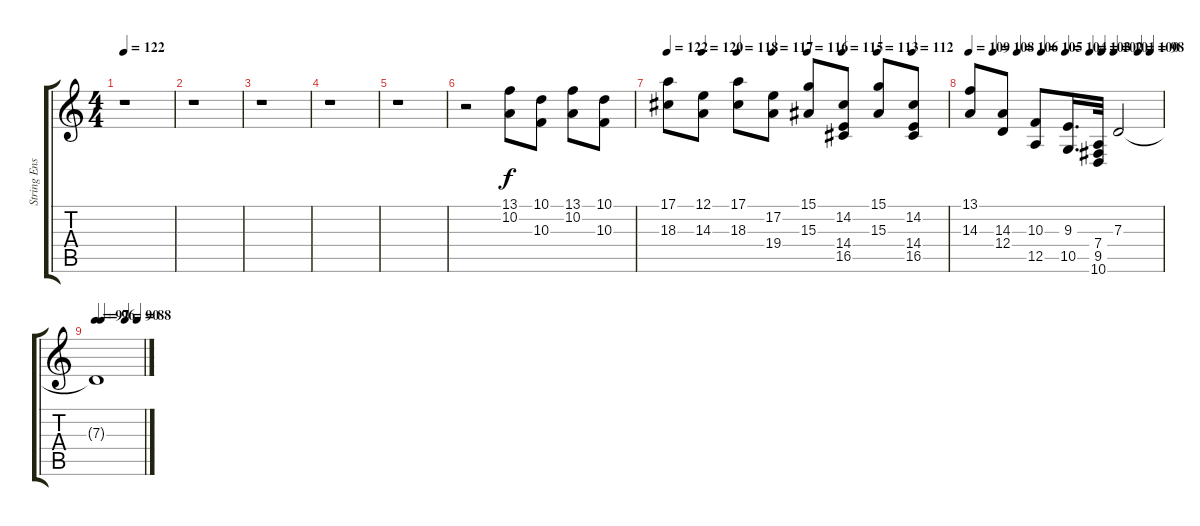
\track ("String Ensemble 2" "String Ens") {instrument stringensemble1}
\staff {score tabs}
\tuning (E4 B3 G3 D3 A2 E2) {hide}
\ts (4 4)
\tempo 122
\clef g2
\ks c
r.1{dy f instrument stringensemble1} |
r.1 |
r.1 |
r.1 |
r.1 |
r.2 (13.1 10.2).8{volume 7} (10.1 10.3).8{volume 8} (13.1 10.2).8{volume 8} (10.1 10.3).8{volume 9} |
\tempo 122
\tempo (120 0.125)
\tempo (118 0.25)
\tempo (117 0.375)
\tempo (116 0.5)
\tempo (115 0.625)
\tempo (113 0.75)
\tempo (112 0.875)
(17.1 18.3).8{volume 10} (12.1 14.3).8{volume 11} (17.1 18.3).8{volume 12} (17.2 19.4).8{volume 13} (15.1 15.3).8{volume 14} (14.2 14.4 16.5).8{volume 14} (15.1 15.3).8 (14.2 14.4 16.5).8 |
\tempo 109
\tempo (108 0.125)
\tempo (106 0.25)
\tempo (105 0.375)
\tempo (104 0.5)
\tempo (103 0.625)
\tempo (102 0.6875)
\tempo (101 0.75)
\tempo (100 0.875)
\tempo (98 0.9375)
(13.1 14.3).8 (14.3 12.4).8 (10.3 12.5).8 (9.3 10.5).16{d} (7.4 9.5 10.6).32 7.3.2 |
\tempo 97
\tempo (96 0.125)
\tempo (90 0.625)
\tempo (88 0.875)
7.3{t}.1
